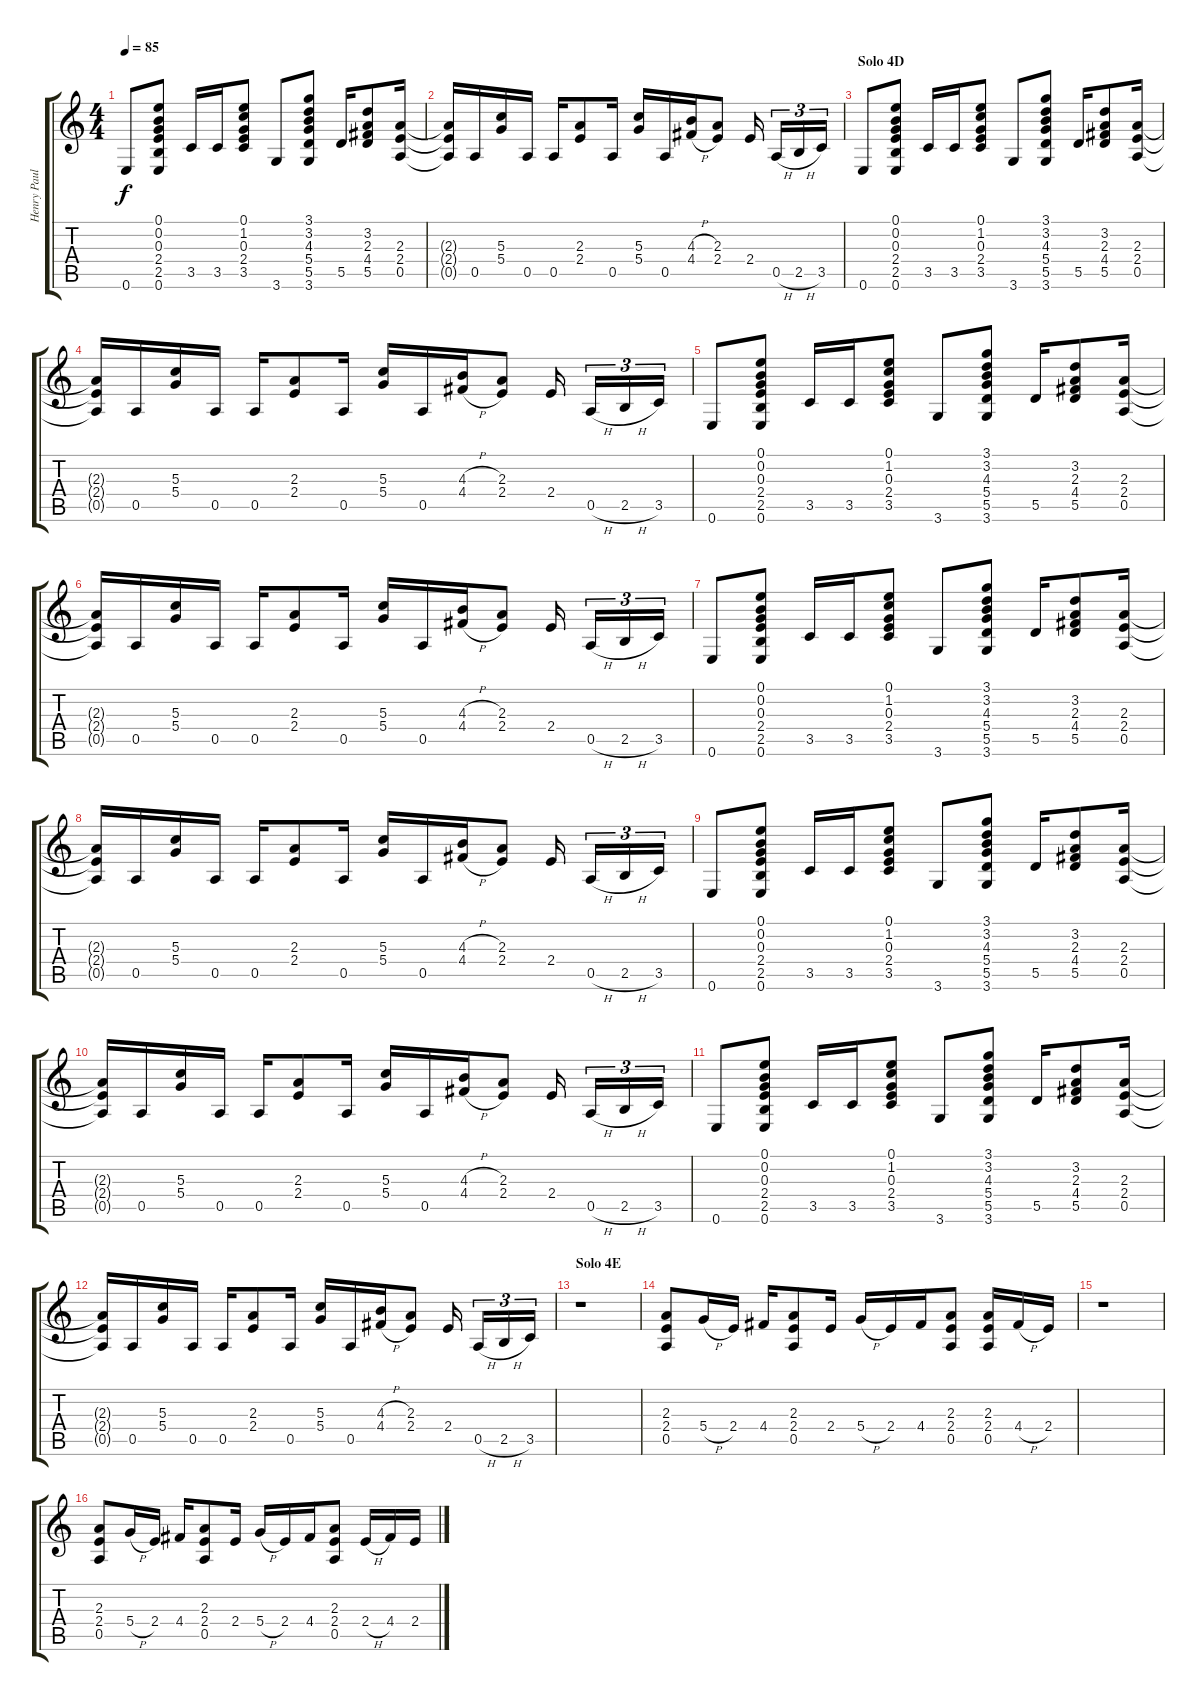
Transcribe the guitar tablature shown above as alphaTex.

\track ("Henry Paul Acoustic Rhythm" "Henry Paul") {instrument acousticguitarsteel}
\staff {score tabs}
\tuning (E4 B3 G3 D3 A2 E2) {hide}
\ts (4 4)
\tempo 85
\clef g2
\ks c
0.6.8{dy f} (0.1 0.2 0.3 2.4 2.5 0.6).8 3.5.16 3.5.16 (0.1 1.2 0.3 2.4 3.5).8 3.6.8 (3.1 3.2 4.3 5.4 5.5 3.6).8 5.5.16 (3.2 2.3 4.4 5.5).8 (2.3 2.4 0.5).16 |
(2.3{t} 2.4{t} 0.5{t}).16 0.5.16 (5.3 5.4).16 0.5.16 0.5.16 (2.3 2.4).8 0.5.16 (5.3 5.4).16 0.5.16 (4.3{h} 4.4{h}).16 (2.3 2.4).8 2.4.16 0.5{h}.16{tu (3 2)} 2.5{h}.16{tu (3 2)} 3.5.16{tu (3 2)} |
\section ("" "Solo 4D")
0.6.8 (0.1 0.2 0.3 2.4 2.5 0.6).8 3.5.16 3.5.16 (0.1 1.2 0.3 2.4 3.5).8 3.6.8 (3.1 3.2 4.3 5.4 5.5 3.6).8 5.5.16 (3.2 2.3 4.4 5.5).8 (2.3 2.4 0.5).16 |
(2.3{t} 2.4{t} 0.5{t}).16 0.5.16 (5.3 5.4).16 0.5.16 0.5.16 (2.3 2.4).8 0.5.16 (5.3 5.4).16 0.5.16 (4.3{h} 4.4{h}).16 (2.3 2.4).8 2.4.16 0.5{h}.16{tu (3 2)} 2.5{h}.16{tu (3 2)} 3.5.16{tu (3 2)} |
0.6.8 (0.1 0.2 0.3 2.4 2.5 0.6).8 3.5.16 3.5.16 (0.1 1.2 0.3 2.4 3.5).8 3.6.8 (3.1 3.2 4.3 5.4 5.5 3.6).8 5.5.16 (3.2 2.3 4.4 5.5).8 (2.3 2.4 0.5).16 |
(2.3{t} 2.4{t} 0.5{t}).16 0.5.16 (5.3 5.4).16 0.5.16 0.5.16 (2.3 2.4).8 0.5.16 (5.3 5.4).16 0.5.16 (4.3{h} 4.4{h}).16 (2.3 2.4).8 2.4.16 0.5{h}.16{tu (3 2)} 2.5{h}.16{tu (3 2)} 3.5.16{tu (3 2)} |
0.6.8 (0.1 0.2 0.3 2.4 2.5 0.6).8 3.5.16 3.5.16 (0.1 1.2 0.3 2.4 3.5).8 3.6.8 (3.1 3.2 4.3 5.4 5.5 3.6).8 5.5.16 (3.2 2.3 4.4 5.5).8 (2.3 2.4 0.5).16 |
(2.3{t} 2.4{t} 0.5{t}).16 0.5.16 (5.3 5.4).16 0.5.16 0.5.16 (2.3 2.4).8 0.5.16 (5.3 5.4).16 0.5.16 (4.3{h} 4.4{h}).16 (2.3 2.4).8 2.4.16 0.5{h}.16{tu (3 2)} 2.5{h}.16{tu (3 2)} 3.5.16{tu (3 2)} |
0.6.8 (0.1 0.2 0.3 2.4 2.5 0.6).8 3.5.16 3.5.16 (0.1 1.2 0.3 2.4 3.5).8 3.6.8 (3.1 3.2 4.3 5.4 5.5 3.6).8 5.5.16 (3.2 2.3 4.4 5.5).8 (2.3 2.4 0.5).16 |
(2.3{t} 2.4{t} 0.5{t}).16 0.5.16 (5.3 5.4).16 0.5.16 0.5.16 (2.3 2.4).8 0.5.16 (5.3 5.4).16 0.5.16 (4.3{h} 4.4{h}).16 (2.3 2.4).8 2.4.16 0.5{h}.16{tu (3 2)} 2.5{h}.16{tu (3 2)} 3.5.16{tu (3 2)} |
0.6.8 (0.1 0.2 0.3 2.4 2.5 0.6).8 3.5.16 3.5.16 (0.1 1.2 0.3 2.4 3.5).8 3.6.8 (3.1 3.2 4.3 5.4 5.5 3.6).8 5.5.16 (3.2 2.3 4.4 5.5).8 (2.3 2.4 0.5).16 |
(2.3{t} 2.4{t} 0.5{t}).16 0.5.16 (5.3 5.4).16 0.5.16 0.5.16 (2.3 2.4).8 0.5.16 (5.3 5.4).16 0.5.16 (4.3{h} 4.4{h}).16 (2.3 2.4).8 2.4.16 0.5{h}.16{tu (3 2)} 2.5{h}.16{tu (3 2)} 3.5.16{tu (3 2)} |
\section ("" "Solo 4E")
r.1 |
(2.3 2.4 0.5).8 5.4{h}.16 2.4.16 4.4.16 (2.3 2.4 0.5).8 2.4.16 5.4{h}.16 2.4.16 4.4.16 (2.3 2.4 0.5).8 (2.3 2.4 0.5).16 4.4{h}.16 2.4.16 |
r.1 |
(2.3 2.4 0.5).8 5.4{h}.16 2.4.16 4.4.16 (2.3 2.4 0.5).8 2.4.16 5.4{h}.16 2.4.16 4.4.16 (2.3 2.4 0.5).8 2.4{h}.16 4.4.16 2.4.16
